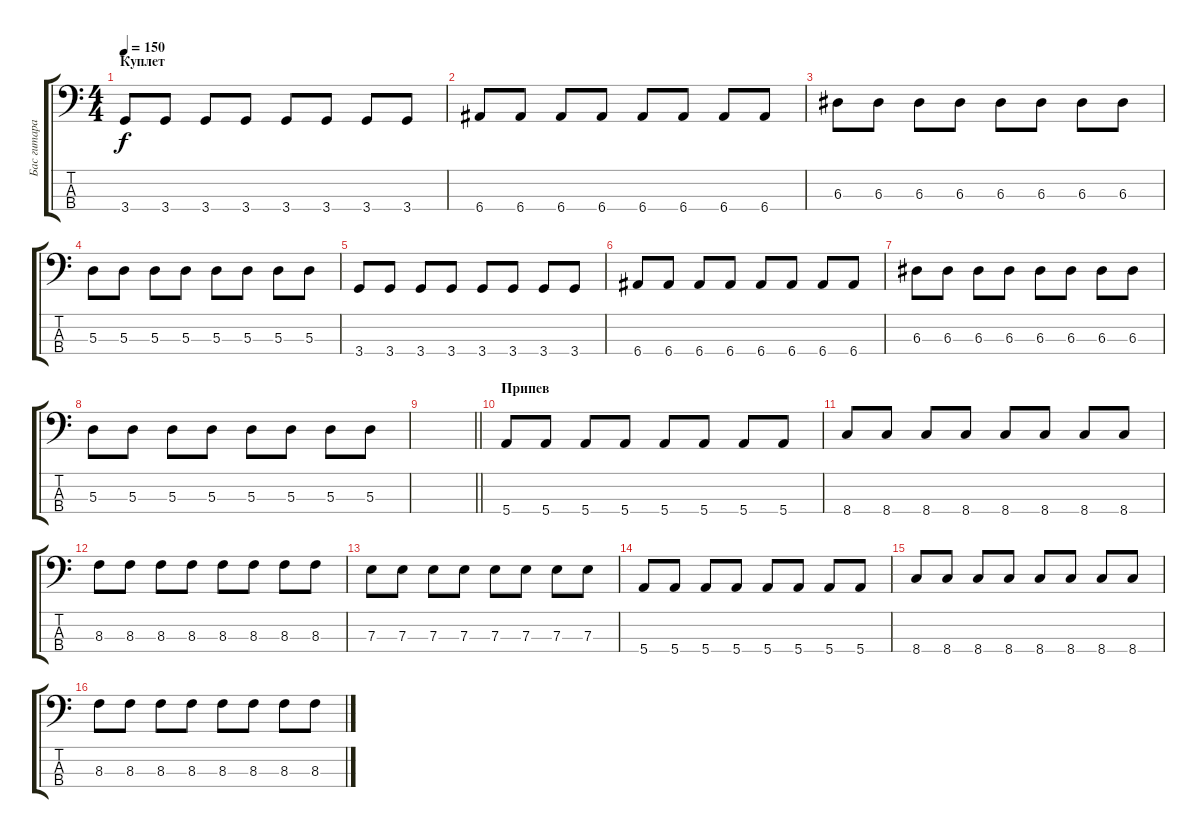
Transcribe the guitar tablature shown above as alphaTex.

\track ("Бас гитара" "Бас гитара") {instrument electricbassfinger}
\staff {score tabs}
\tuning (G2 D2 A1 E1) {hide}
\ts (4 4)
\section ("" "Куплет")
\tempo 150
\clef f4
\ks c
3.4.8{dy f} 3.4.8 3.4.8 3.4.8 3.4.8 3.4.8 3.4.8 3.4.8 |
6.4.8 6.4.8 6.4.8 6.4.8 6.4.8 6.4.8 6.4.8 6.4.8 |
6.3.8 6.3.8 6.3.8 6.3.8 6.3.8 6.3.8 6.3.8 6.3.8 |
5.3.8 5.3.8 5.3.8 5.3.8 5.3.8 5.3.8 5.3.8 5.3.8 |
3.4.8 3.4.8 3.4.8 3.4.8 3.4.8 3.4.8 3.4.8 3.4.8 |
6.4.8 6.4.8 6.4.8 6.4.8 6.4.8 6.4.8 6.4.8 6.4.8 |
6.3.8 6.3.8 6.3.8 6.3.8 6.3.8 6.3.8 6.3.8 6.3.8 |
5.3.8 5.3.8 5.3.8 5.3.8 5.3.8 5.3.8 5.3.8 5.3.8 |
\barLineRight lightlight
|
\section ("" "Припев")
5.4.8 5.4.8 5.4.8 5.4.8 5.4.8 5.4.8 5.4.8 5.4.8 |
8.4.8 8.4.8 8.4.8 8.4.8 8.4.8 8.4.8 8.4.8 8.4.8 |
8.3.8 8.3.8 8.3.8 8.3.8 8.3.8 8.3.8 8.3.8 8.3.8 |
7.3.8 7.3.8 7.3.8 7.3.8 7.3.8 7.3.8 7.3.8 7.3.8 |
5.4.8 5.4.8 5.4.8 5.4.8 5.4.8 5.4.8 5.4.8 5.4.8 |
8.4.8 8.4.8 8.4.8 8.4.8 8.4.8 8.4.8 8.4.8 8.4.8 |
8.3.8 8.3.8 8.3.8 8.3.8 8.3.8 8.3.8 8.3.8 8.3.8
